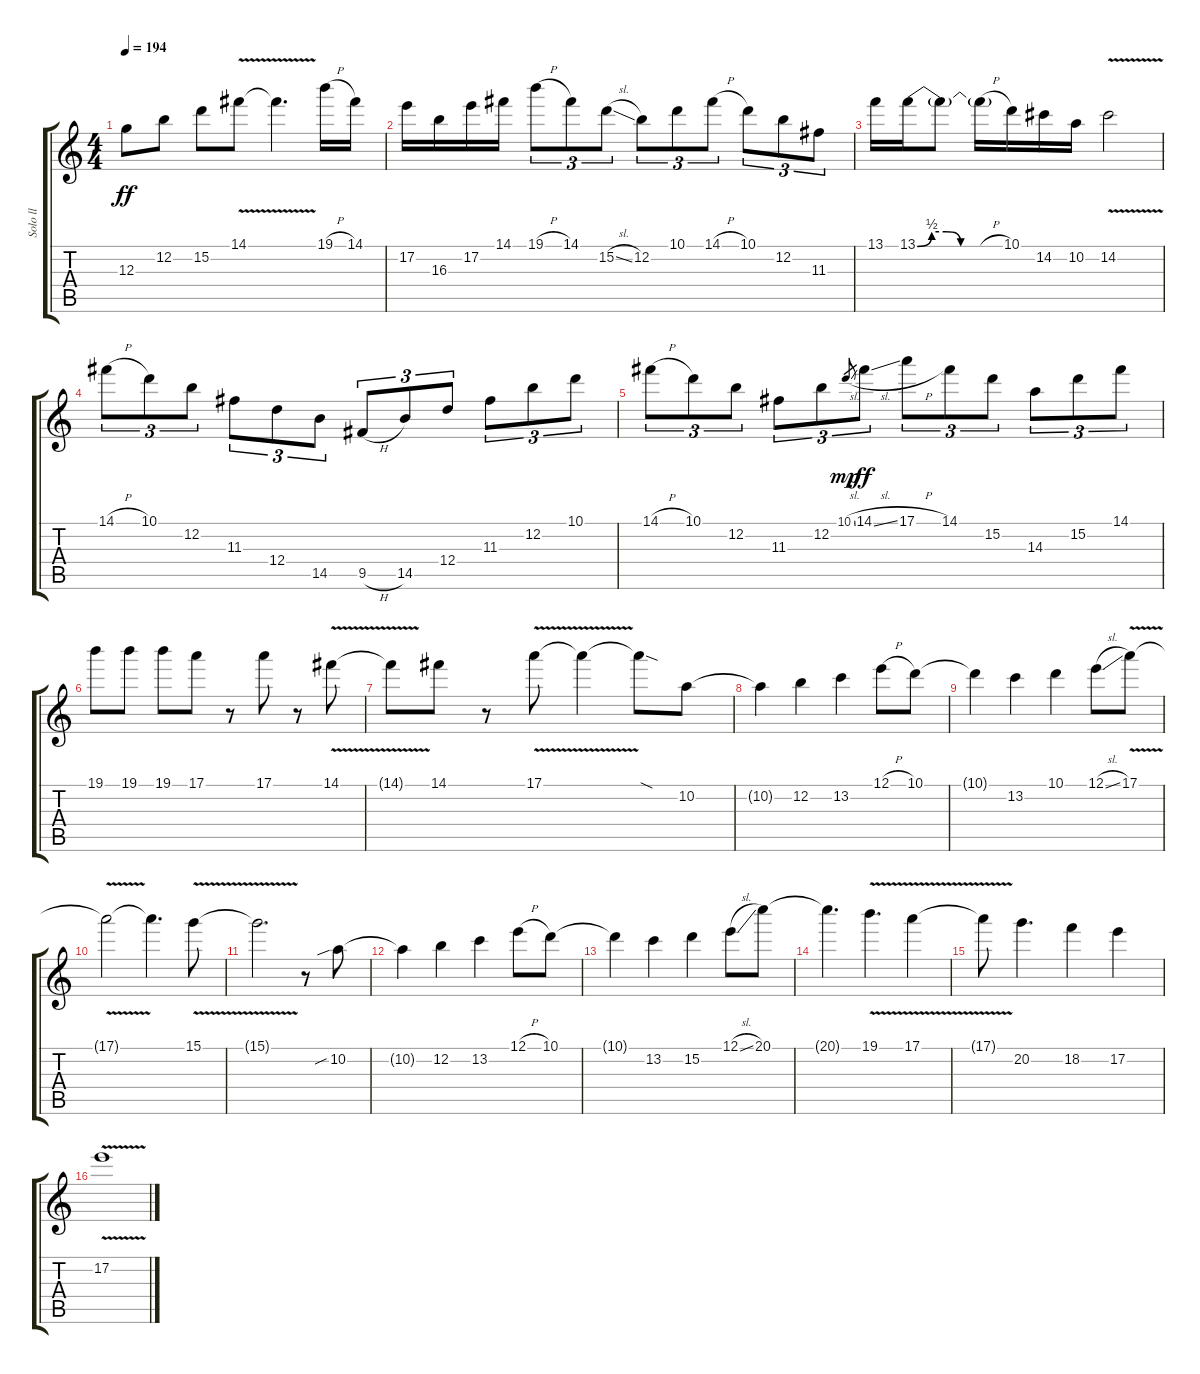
\track ("Solo ll" "Solo ll") {instrument overdrivenguitar}
\staff {score tabs}
\tuning (E4 B3 G3 D3 A2 E2) {hide}
\ts (4 4)
\tempo 194
\clef g2
\ks c
12.3.8{dy ff} 12.2.8 15.2.8 14.1{v}.8 14.1{t}.4{d} 19.1{h}.16 14.1.16 |
17.2.16 16.3.16 17.2.16 14.1.16 19.1{h}.8{tu (3 2)} 14.1.8{tu (3 2)} 15.2{sl}.8{tu (3 2)} 12.2.8{tu (3 2)} 10.1.8{tu (3 2)} 14.1{h}.8{tu (3 2)} 10.1.8{tu (3 2)} 12.2.8{tu (3 2)} 11.3.8{tu (3 2)} |
13.1.16 13.1{be (custom 0 0 10 2 20 2 30 0 60 0)}.16 13.1{t}.8 13.1{h t}.16 10.1.16 14.2.16 10.2.16 14.2{v}.2 |
14.1{h}.8{tu (3 2)} 10.1.8{tu (3 2)} 12.2.8{tu (3 2)} 11.3.8{tu (3 2)} 12.4.8{tu (3 2)} 14.5.8{tu (3 2)} 9.5{h}.8{tu (3 2)} 14.5.8{tu (3 2)} 12.4.8{tu (3 2)} 11.3.8{tu (3 2)} 12.2.8{tu (3 2)} 10.1.8{tu (3 2)} |
14.1{h}.8{tu (3 2)} 10.1.8{tu (3 2)} 12.2.8{tu (3 2)} 11.3.8{tu (3 2)} 12.2.8{tu (3 2)} 10.1{sl}.8{gr dy mp} 14.1{sl}.8{tu (3 2) dy ff} 17.1{h}.8{tu (3 2)} 14.1.8{tu (3 2)} 15.2.8{tu (3 2)} 14.3.8{tu (3 2)} 15.2.8{tu (3 2)} 14.1.8{tu (3 2)} |
19.1.8 19.1.8 19.1.8 17.1.8 r.8 17.1.8 r.8 14.1{v}.8 |
14.1{t}.8 14.1.8 r.8 17.1{v}.8 17.1{t}.4 17.1{sod t}.8 10.2.8 |
10.2{t}.4 12.2.4 13.2.4 12.1{h}.8 10.1.8 |
10.1{t}.4 13.2.4 10.1.4 12.1{sl}.8 17.1{v}.8 |
17.1{t}.2 17.1{t}.4{d} 15.1{v}.8 |
15.1{t}.2{d} r.8 10.2{sib}.8 |
10.2{t}.4 12.2.4 13.2.4 12.1{h}.8 10.1.8 |
10.1{t}.4 13.2.4 15.2.4 12.1{sl}.8 20.1.8 |
20.1{t}.4{d} 19.1{v}.4{d} 17.1{v}.4 |
17.1{t}.8 20.2.4{d} 18.2.4 17.2.4 |
17.2{v}.1
